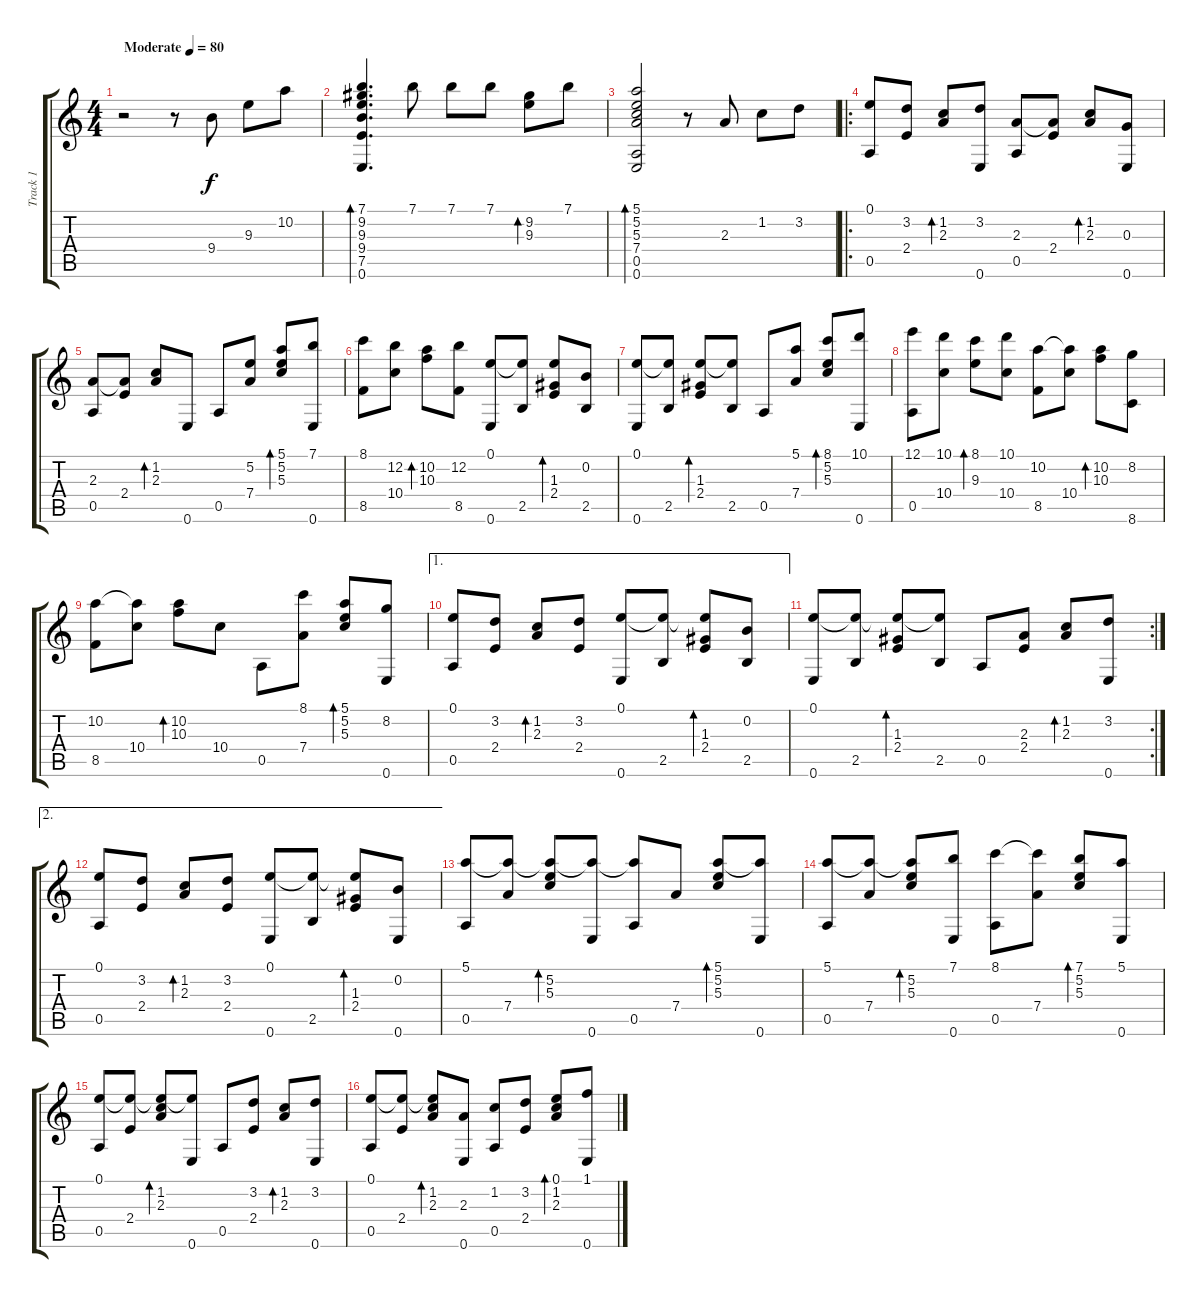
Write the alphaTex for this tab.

\track ("Track 1" "Track 1") {instrument acousticguitarsteel}
\staff {score tabs}
\tuning (E4 B3 G3 D3 A2 E2) {hide}
\ts (4 4)
\tempo (80 "Moderate")
\clef g2
\ks c
r.2{dy f instrument acousticguitarsteel} r.8 9.4.8 9.3.8 10.2.8 |
(7.1 9.2 9.3 9.4 7.5 0.6).4{d bd 480} 7.1.8 7.1.8 7.1.8 (9.2 9.3).8{bd 480} 7.1.8 |
(5.1 5.2 5.3 7.4 0.5 0.6).2{bd 480} r.8 2.3.8 1.2.8 3.2.8 |
\ro
(0.1 0.5).8 (3.2 2.4).8 (1.2 2.3).8{bd 480} (3.2 0.6).8 (2.3 0.5).8 (2.3{t} 2.4).8 (1.2 2.3).8{bd 480} (0.3 0.6).8 |
(2.3 0.5).8 (2.3{t} 2.4).8 (1.2 2.3).8{bd 480} 0.6.8 0.5.8 (5.2 7.4).8 (5.1 5.2 5.3).8{bd 480} (7.1 0.6).8 |
(8.1 8.5).8 (12.2 10.4).8 (10.2 10.3).8{bd 480} (12.2 8.5).8 (0.1 0.6).8 (0.1{t} 2.5).8 (0.1{t} 1.3 2.4).8{bd 480} (0.2 2.5).8 |
(0.1 0.6).8 (0.1{t} 2.5).8 (0.1{t} 1.3 2.4).8{bd 480} (0.1{t} 2.5).8 0.5.8 (5.1 7.4).8 (8.1 5.2 5.3).8{bd 480} (10.1 0.6).8 |
(12.1 0.5).8 (10.1 10.4).8 (8.1 9.3).8{bd 480} (10.1 10.4).8 (10.2 8.5).8 (10.2{t} 10.4).8 (10.2 10.3).8{bd 480} (8.2 8.6).8 |
(10.2 8.5).8 (10.2{t} 10.4).8 (10.2 10.3).8{bd 480} 10.4.8 0.5.8 (8.1 7.4).8 (5.1 5.2 5.3).8{bd 480} (8.2 0.6).8 |
\ae 1
(0.1 0.5).8 (3.2 2.4).8 (1.2 2.3).8{bd 480} (3.2 2.4).8 (0.1 0.6).8 (0.1{t} 2.5).8 (0.1{t} 1.3 2.4).8{bd 480} (0.2 2.5).8 |
\rc 2
(0.1 0.6).8 (0.1{t} 2.5).8 (0.1{t} 1.3 2.4).8{bd 480} (0.1{t} 2.5).8 0.5.8 (2.3 2.4).8 (1.2 2.3).8{bd 480} (3.2 0.6).8 |
\ae 2
(0.1 0.5).8 (3.2 2.4).8 (1.2 2.3).8{bd 480} (3.2 2.4).8 (0.1 0.6).8 (0.1{t} 2.5).8 (0.1{t} 1.3 2.4).8{bd 480} (0.2 0.6).8 |
(5.1 0.5).8 (5.1{t} 7.4).8 (5.1{t} 5.2 5.3).8{bd 480} (5.1{t} 0.6).8 (5.1{t} 0.5).8 7.4.8 (5.1 5.2 5.3).8{bd 480} (5.1{t} 0.6).8 |
(5.1 0.5).8 (5.1{t} 7.4).8 (5.1{t} 5.2 5.3).8{bd 480} (7.1 0.6).8 (8.1 0.5).8 (8.1{t} 7.4).8 (7.1 5.2 5.3).8{bd 480} (5.1 0.6).8 |
(0.1 0.5).8 (0.1{t} 2.4).8 (0.1{t} 1.2 2.3).8{bd 480} (0.1{t} 0.6).8 0.5.8 (3.2 2.4).8 (1.2 2.3).8{bd 480} (3.2 0.6).8 |
(0.1 0.5).8 (0.1{t} 2.4).8 (0.1{t} 1.2 2.3).8{bd 480} (2.3 0.6).8 (1.2 0.5).8 (3.2 2.4).8 (0.1 1.2 2.3).8{bd 480} (1.1 0.6).8
